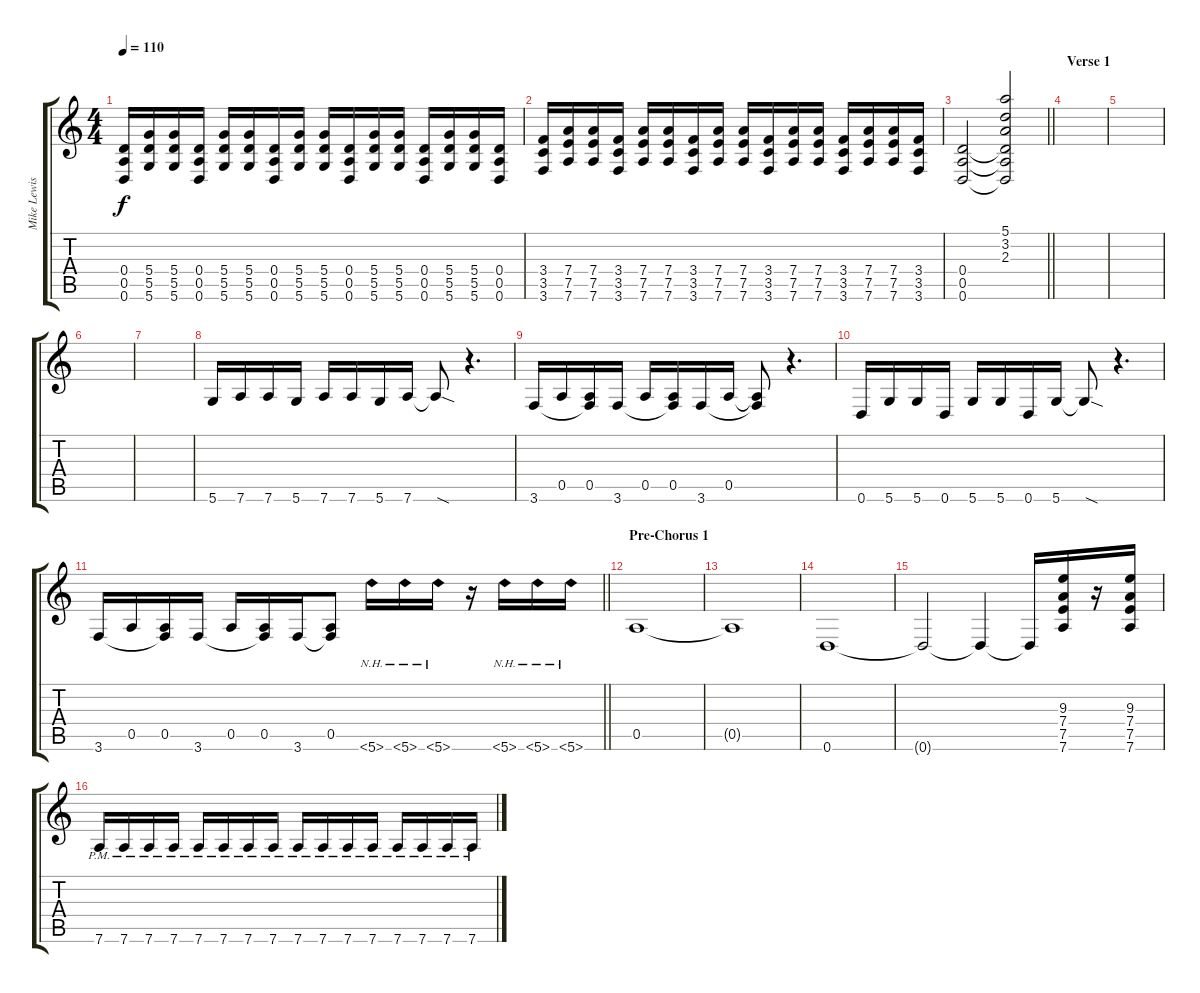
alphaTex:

\track ("Mike Lewis | Rhythm" "Mike Lewis") {instrument overdrivenguitar}
\staff {score tabs}
\tuning (E4 B3 G3 D3 A2 D2) {hide}
\ts (4 4)
\tempo 110
\clef g2
\ks c
(0.4 0.5 0.6).16{dy f} (5.4 5.5 5.6).16 (5.4 5.5 5.6).16 (0.4 0.5 0.6).16 (5.4 5.5 5.6).16 (5.4 5.5 5.6).16 (0.4 0.5 0.6).16 (5.4 5.5 5.6).16 (5.4 5.5 5.6).16 (0.4 0.5 0.6).16 (5.4 5.5 5.6).16 (5.4 5.5 5.6).16 (0.4 0.5 0.6).16 (5.4 5.5 5.6).16 (5.4 5.5 5.6).16 (0.4 0.5 0.6).16 |
(3.4 3.5 3.6).16 (7.4 7.5 7.6).16 (7.4 7.5 7.6).16 (3.4 3.5 3.6).16 (7.4 7.5 7.6).16 (7.4 7.5 7.6).16 (3.4 3.5 3.6).16 (7.4 7.5 7.6).16 (7.4 7.5 7.6).16 (3.4 3.5 3.6).16 (7.4 7.5 7.6).16 (7.4 7.5 7.6).16 (3.4 3.5 3.6).16 (7.4 7.5 7.6).16 (7.4 7.5 7.6).16 (3.4 3.5 3.6).16 |
\barLineRight lightlight
(0.4 0.5 0.6).2 (5.1 3.2 2.3 0.4{t} 0.5{t} 0.6{t}).2 |
\section ("" "Verse 1")
|
|
|
|
5.6.16 7.6.16 7.6.16 5.6.16 7.6.16 7.6.16 5.6.16 7.6.16 7.6{sod t}.8 r.4{d} |
3.6.16 0.5.16 (0.5 3.6{t}).16 3.6.16 0.5.16 (0.5 3.6{t}).16 3.6.16 0.5.16 (0.5{t} 3.6{t}).8 r.4{d} |
0.6.16 5.6.16 5.6.16 0.6.16 5.6.16 5.6.16 0.6.16 5.6.16 5.6{sod t}.8 r.4{d} |
\barLineRight lightlight
3.6.16 0.5.16 (0.5 3.6{t}).16 3.6.16 0.5.16 (0.5 3.6{t}).16 3.6.16 (0.5 3.6{t}).8 5.6{nh}.16 5.6{nh}.16 5.6{nh}.16 r.16 5.6{nh}.16 5.6{nh}.16 5.6{nh}.16 |
\section ("" "Pre-Chorus 1")
0.5.1 |
0.5{t}.1 |
0.6.1 |
0.6{t}.2 0.6{t}.4 0.6{t}.16 (9.3 7.4 7.5 7.6).16 r.16 (9.3 7.4 7.5 7.6).16 |
7.6{pm}.16 7.6{pm}.16 7.6{pm}.16 7.6{pm}.16 7.6{pm}.16 7.6{pm}.16 7.6{pm}.16 7.6{pm}.16 7.6{pm}.16 7.6{pm}.16 7.6{pm}.16 7.6{pm}.16 7.6{pm}.16 7.6{pm}.16 7.6{pm}.16 7.6{pm}.16
